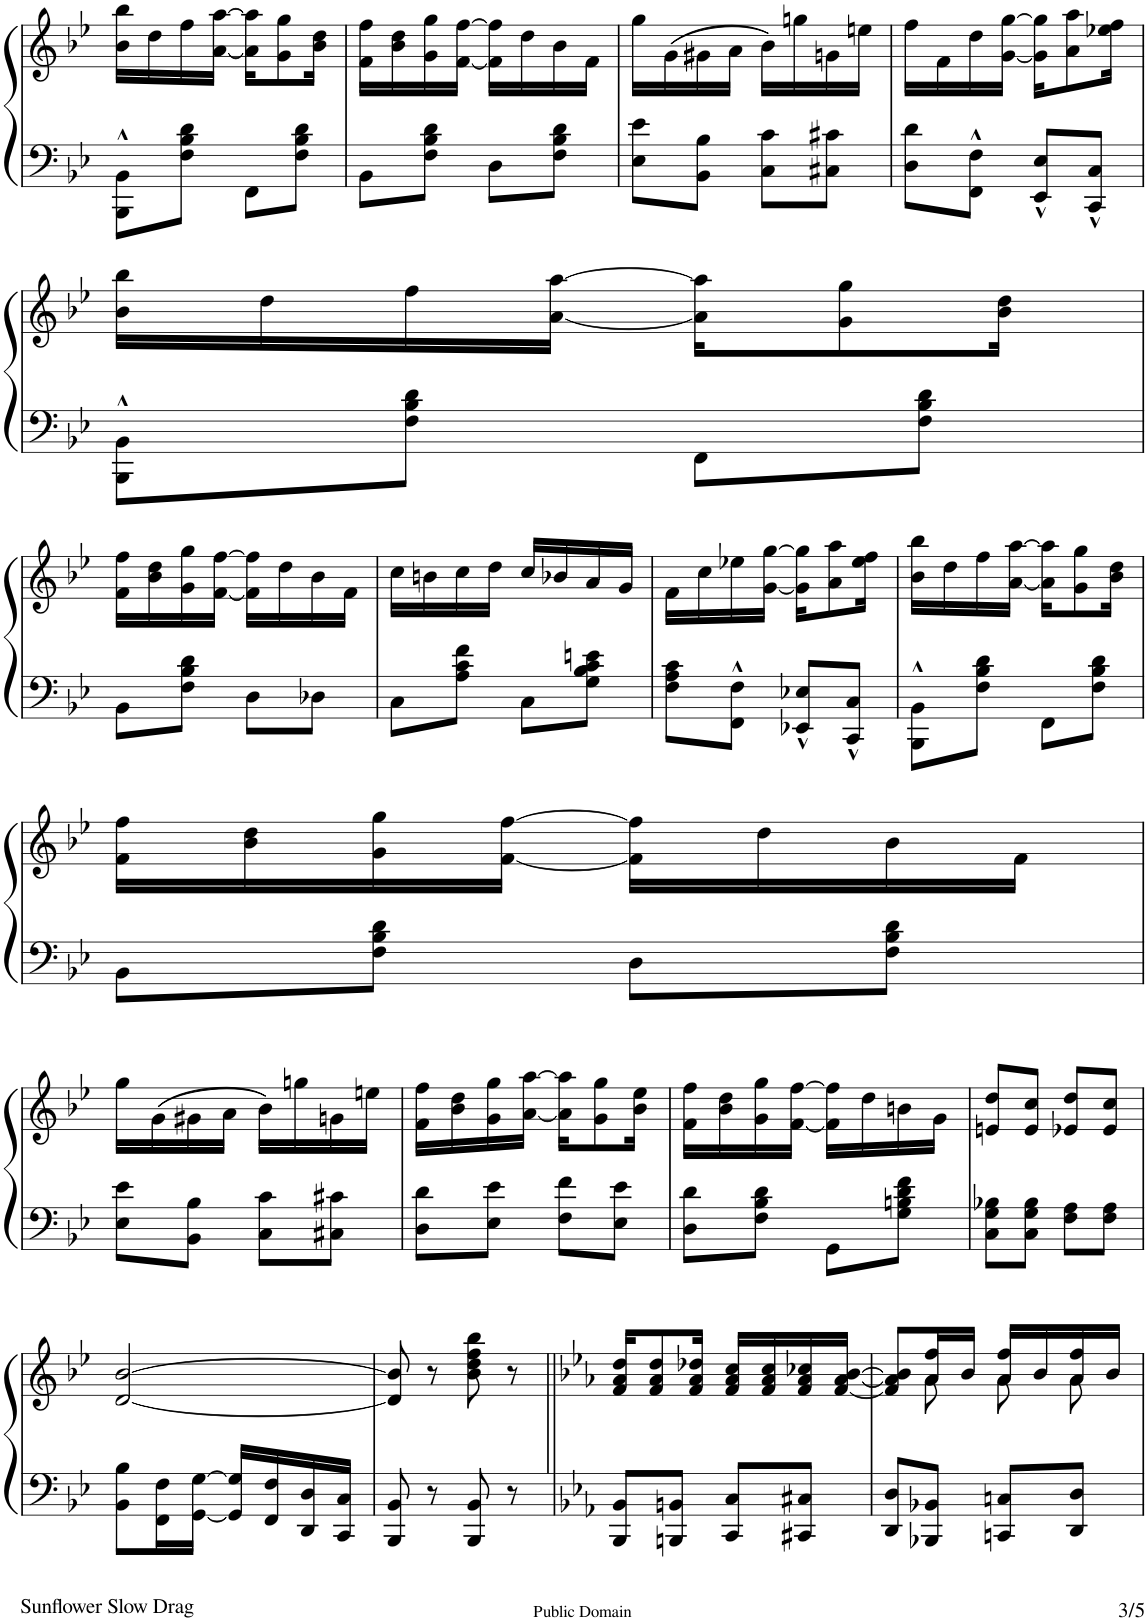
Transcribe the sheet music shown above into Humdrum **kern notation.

**kern	**kern
*part1	*part1
*staff2	*staff1
*I"Piano	*
*I'Pno	*
!!LO:PB:g=z
*clefF4	*clefG2
*k[b-e-]	*k[b-e-]
*B-:	*B-:
*M2/4	*M2/4
=40	=40
8BBB-\^^ 8BB-\^^L	16b-\ 16bb-\LL
.	16dd\
8F\ 8B-\ 8d\J	16ff\
.	[16a\ [16aa\JJ
8FF\L	16a\] 16aa\]KL
.	8g\ 8gg\
8F\ 8B-\ 8d\J	.
.	16b-\ 16dd\Jk
=41	=41
8BB-\L	16f\ 16ff\LL
.	16b-\ 16dd\
8F\ 8B-\ 8d\J	16g\ 16gg\
.	[16f\ [16ff\JJ
8D\L	16f\] 16ff\]LL
.	16dd\
8F\ 8B-\ 8d\J	16b-\
.	16f\JJ
=42	=42
8E-\ 8e-\L	16gg\LL
.	(16g\
8BB-\ 8B-\J	16g#X\
.	16a\JJ
8C\ 8c\L	16b-\LL)
.	16ggn\
8C#X\ 8c#X\J	16gn\
.	16een\JJ
=43	=43
8D\ 8d\L	16ff\LL
.	16f\
8FF\^^ 8F\^^J	16dd\
.	[16g\ [16gg\JJ
8EE-/^^ 8E-/^^L	16g\] 16gg\]KL
.	8a\ 8aa\
8CC/^^ 8C/^^J	.
.	16ee-X\ 16ff\Jk
!!LO:LB:g=z
=44	=44
8BBB-\^^ 8BB-\^^L	16b-\ 16bb-\LL
.	16dd\
8F\ 8B-\ 8d\J	16ff\
.	[16a\ [16aa\JJ
8FF\L	16a\] 16aa\]KL
.	8g\ 8gg\
8F\ 8B-\ 8d\J	.
.	16b-\ 16dd\Jk
!!LO:LB:g=z
=45	=45
8BB-\L	16f\ 16ff\LL
.	16b-\ 16dd\
8F\ 8B-\ 8d\J	16g\ 16gg\
.	[16f\ [16ff\JJ
8D\L	16f\] 16ff\]LL
.	16dd\
8D-X\J	16b-\
.	16f\JJ
=46	=46
8C\L	16cc\LL
.	16bn\
8A\ 8c\ 8f\J	16cc\
.	16dd\JJ
8C\L	16cc/LL
.	16b-X/
8G\ 8B-\ 8c\ 8en\J	16a/
.	16g/JJ
=47	=47
8F\ 8A\ 8c\L	16f\LL
.	16cc\
8FF\^^ 8F\^^J	16ee-X\
.	[16g\ [16gg\JJ
8EE-X/^^ 8E-X/^^L	16g\] 16gg\]KL
.	8a\ 8aa\
8CC/^^ 8C/^^J	.
.	16ee-\ 16ff\Jk
=48	=48
8BBB-\^^ 8BB-\^^L	16b-\ 16bb-\LL
.	16dd\
8F\ 8B-\ 8d\J	16ff\
.	[16a\ [16aa\JJ
8FF\L	16a\] 16aa\]KL
.	8g\ 8gg\
8F\ 8B-\ 8d\J	.
.	16b-\ 16dd\Jk
!!LO:LB:g=z
=49	=49
8BB-\L	16f\ 16ff\LL
.	16b-\ 16dd\
8F\ 8B-\ 8d\J	16g\ 16gg\
.	[16f\ [16ff\JJ
8D\L	16f\] 16ff\]LL
.	16dd\
8F\ 8B-\ 8d\J	16b-\
.	16f\JJ
!!LO:LB:g=z
=50	=50
8E-\ 8e-\L	16gg\LL
.	(16g\
8BB-\ 8B-\J	16g#X\
.	16a\JJ
8C\ 8c\L	16b-\LL)
.	16ggn\
8C#X\ 8c#X\J	16gn\
.	16een\JJ
=51	=51
8D\ 8d\L	16f\ 16ff\LL
.	16b-\ 16dd\
8E-\ 8e-\J	16g\ 16gg\
.	[16a\ [16aa\JJ
8F\ 8f\L	16a\] 16aa\]KL
.	8g\ 8gg\
8E-\ 8e-\J	.
.	16b-\ 16ee-\Jk
=52	=52
8D\ 8d\L	16f\ 16ff\LL
.	16b-\ 16dd\
8F\ 8B-\ 8d\J	16g\ 16gg\
.	[16f\ [16ff\JJ
8GG\L	16f\] 16ff\]LL
.	16dd\
8G\ 8Bn\ 8d\ 8f\J	16bn\
.	16g\JJ
=53	=53
8C\ 8G\ 8B-X\L	8en/ 8dd/L
8C\ 8G\ 8B-\J	8e/ 8cc/J
8F\ 8A\L	8e-X/ 8dd/L
8F\ 8A\J	8e-/ 8cc/J
!!LO:LB:g=z
=54	=54
8BB-\ 8B-\L	[2d/ [2b-/
16FF\ 16F\L	.
[16GG\ [16G\JJ	.
16GG/] 16G/]LL	.
16FF/ 16F/	.
16DD/ 16D/	.
16CC/ 16C/JJ	.
=55	=55
8BBB-/ 8BB-/	8d/] 8b-/]
8r	8r
8BBB-/ 8BB-/	8b-\ 8dd\ 8ff\ 8bb-\
8r	8r
=56||	=56||
*k[b-e-a-]	*k[b-e-a-]
*E-:	*E-:
8BBB-/ 8BB-/L	16f/ 16a-/ 16dd/KL
.	8f/ 8a-/ 8dd/
8BBBn/ 8BBn/J	.
.	16f/ 16a-/ 16dd-X/Jk
8CC/ 8C/L	16f/ 16a-/ 16cc/LL
.	16f/ 16a-/ 16cc/
8CC#X/ 8C#X/J	16f/ 16a-/ 16cc-X/
.	[16f/ [16a-/ [16b-/JJ
=57	=57
*	*^
8DD/ 8D/L	8f/] 8a-/] 8b-/]L	8ryy
8BBB-X/ 8BB-X/J	16a-/ 16ff/L	8a-\
.	16b-/JJ	.
8CCn/ 8Cn/L	16a-/ 16ff/LL	8a-\
.	16b-/	.
8DD/ 8D/J	16a-/ 16ff/	8a-\
.	16b-/JJ	.
*	*v	*v
=	=
*-	*-
